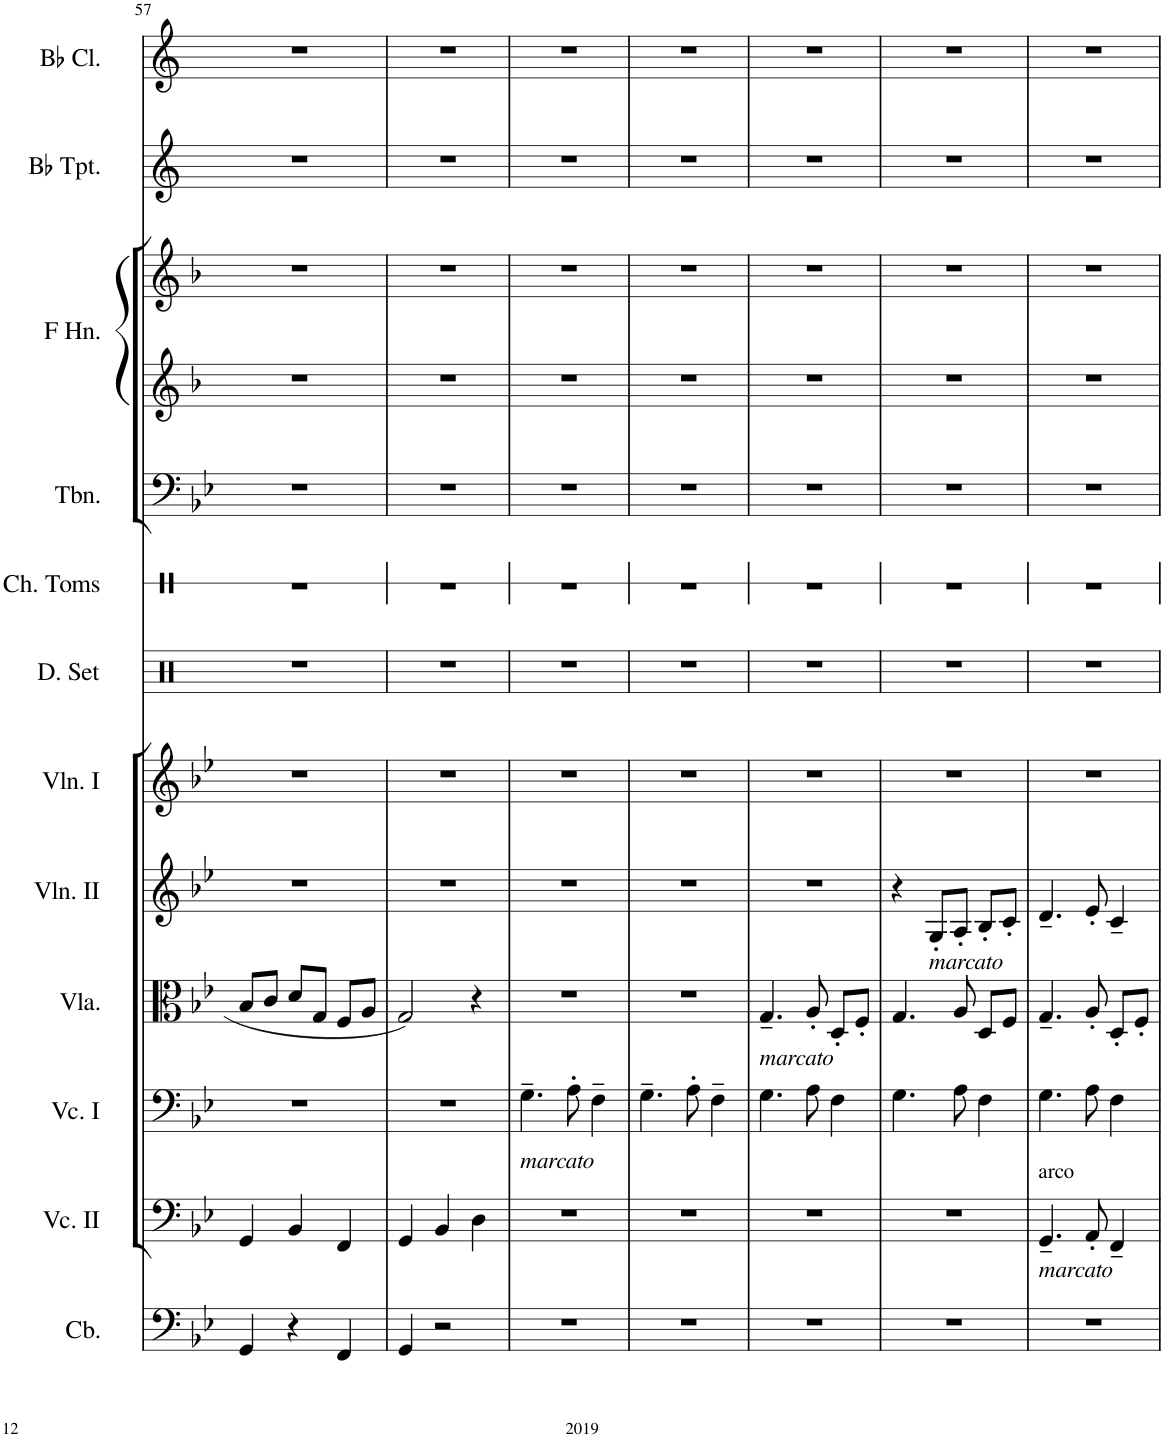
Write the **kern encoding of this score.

**kern	**kern	**kern	**kern	**kern	**kern	**kern	**kern	**kern	**kern	**kern	**kern	**kern
*part12	*part11	*part10	*part9	*part8	*part7	*part6	*part5	*part4	*part3	*part3	*part2	*part1
*staff13	*staff12	*staff11	*staff10	*staff9	*staff8	*staff7	*staff6	*staff5	*staff4	*staff3	*staff2	*staff1
*I"Contrabasses	*I"Violoncellos II	*I"Violoncellos I	*I"Violas	*I"Violins II	*I"Violins I	*I"Drumset	*I"Chinese Tom-Toms	*I"Trombone	*I"French Horn	*	*I"Trumpets in Bb	*I"Clarinets in Bb
*I'Cb.	*I'Vc. II	*I'Vc. I	*I'Vla.	*I'Vln. II	*I'Vln. I	*I'D. Set	*I'Ch. Toms	*I'Tbn.	*I'F Hn.	*	*	*
!!LO:PB:g=z
*clefF4	*clefF4	*clefF4	*clefC3	*clefG2	*clefG2	*clefX	*clefX	*clefF4	*clefG2	*clefG2	*clefG2	*clefG2
*Trd7c12	*	*	*	*	*	*	*	*	*Trd4c7	*Trd4c7	*Trd1c2	*Trd1c2
*k[b-e-]	*k[b-e-]	*k[b-e-]	*k[b-e-]	*k[b-e-]	*k[b-e-]	*k[]	*k[]	*k[b-e-]	*k[b-]	*k[b-]	*k[]	*k[]
*M3/4	*M3/4	*M3/4	*M3/4	*M3/4	*M3/4	*M3/4	*M3/4	*M3/4	*M3/4	*M3/4	*M3/4	*M3/4
=57	=57	=57	=57	=57	=57	=57	=57	=57	=57	=57	=57	=57
4GG/	4GG/	2.r	8B-/L	2.r	2.r	2.r	2.r	2.r	2.r	2.r	2.r	2.r
.	.	.	8c/J	.	.	.	.	.	.	.	.	.
4r	4BB-/	.	8d/L	.	.	.	.	.	.	.	.	.
.	.	.	8G/J	.	.	.	.	.	.	.	.	.
4FF/	4FF/	.	8F/L	.	.	.	.	.	.	.	.	.
.	.	.	8A/J	.	.	.	.	.	.	.	.	.
=58	=58	=58	=58	=58	=58	=58	=58	=58	=58	=58	=58	=58
4GG/	4GG/	2.r	2G/	2.r	2.r	2.r	2.r	2.r	2.r	2.r	2.r	2.r
2r	4BB-/	.	.	.	.	.	.	.	.	.	.	.
.	4D\	.	4r	.	.	.	.	.	.	.	.	.
=59	=59	=59	=59	=59	=59	=59	=59	=59	=59	=59	=59	=59
!	!	!LO:TX:b:i:t=marcato	!	!	!	!	!	!	!	!	!	!
2.r	2.r	4.G~\	2.r	2.r	2.r	2.r	2.r	2.r	2.r	2.r	2.r	2.r
.	.	8A'\	.	.	.	.	.	.	.	.	.	.
.	.	4F~\	.	.	.	.	.	.	.	.	.	.
=60	=60	=60	=60	=60	=60	=60	=60	=60	=60	=60	=60	=60
2.r	2.r	4.G~\	2.r	2.r	2.r	2.r	2.r	2.r	2.r	2.r	2.r	2.r
.	.	8A'\	.	.	.	.	.	.	.	.	.	.
.	.	4F~\	.	.	.	.	.	.	.	.	.	.
=61	=61	=61	=61	=61	=61	=61	=61	=61	=61	=61	=61	=61
!	!	!	!LO:TX:b:i:t=marcato	!	!	!	!	!	!	!	!	!
2.r	2.r	4.G\	4.G~/	2.r	2.r	2.r	2.r	2.r	2.r	2.r	2.r	2.r
.	.	8A\	8A'/	.	.	.	.	.	.	.	.	.
.	.	4F\	8D'/L	.	.	.	.	.	.	.	.	.
.	.	.	8F'/J	.	.	.	.	.	.	.	.	.
=62	=62	=62	=62	=62	=62	=62	=62	=62	=62	=62	=62	=62
2.r	2.r	4.G\	4.G/	4r	2.r	2.r	2.r	2.r	2.r	2.r	2.r	2.r
!	!	!	!	!LO:TX:b:i:t=marcato	!	!	!	!	!	!	!	!
.	.	.	.	8G'/L	.	.	.	.	.	.	.	.
.	.	8A\	8A/	8A'/J	.	.	.	.	.	.	.	.
.	.	4F\	8D/L	8B-'/L	.	.	.	.	.	.	.	.
.	.	.	8F/J	8c'/J	.	.	.	.	.	.	.	.
=63	=63	=63	=63	=63	=63	=63	=63	=63	=63	=63	=63	=63
!	!LO:TX:a:t=arco	!	!	!	!	!	!	!	!	!	!	!
!	!LO:TX:b:i:t=marcato	!	!	!	!	!	!	!	!	!	!	!
2.r	4.GG~/	4.G\	4.G~/	4.d~/	2.r	2.r	2.r	2.r	2.r	2.r	2.r	2.r
.	8AA'/	8A\	8A'/	8e-'/	.	.	.	.	.	.	.	.
.	4FF~/	4F\	8D'/L	4c~/	.	.	.	.	.	.	.	.
.	.	.	8F'/J	.	.	.	.	.	.	.	.	.
=	=	=	=	=	=	=	=	=	=	=	=	=
*-	*-	*-	*-	*-	*-	*-	*-	*-	*-	*-	*-	*-
